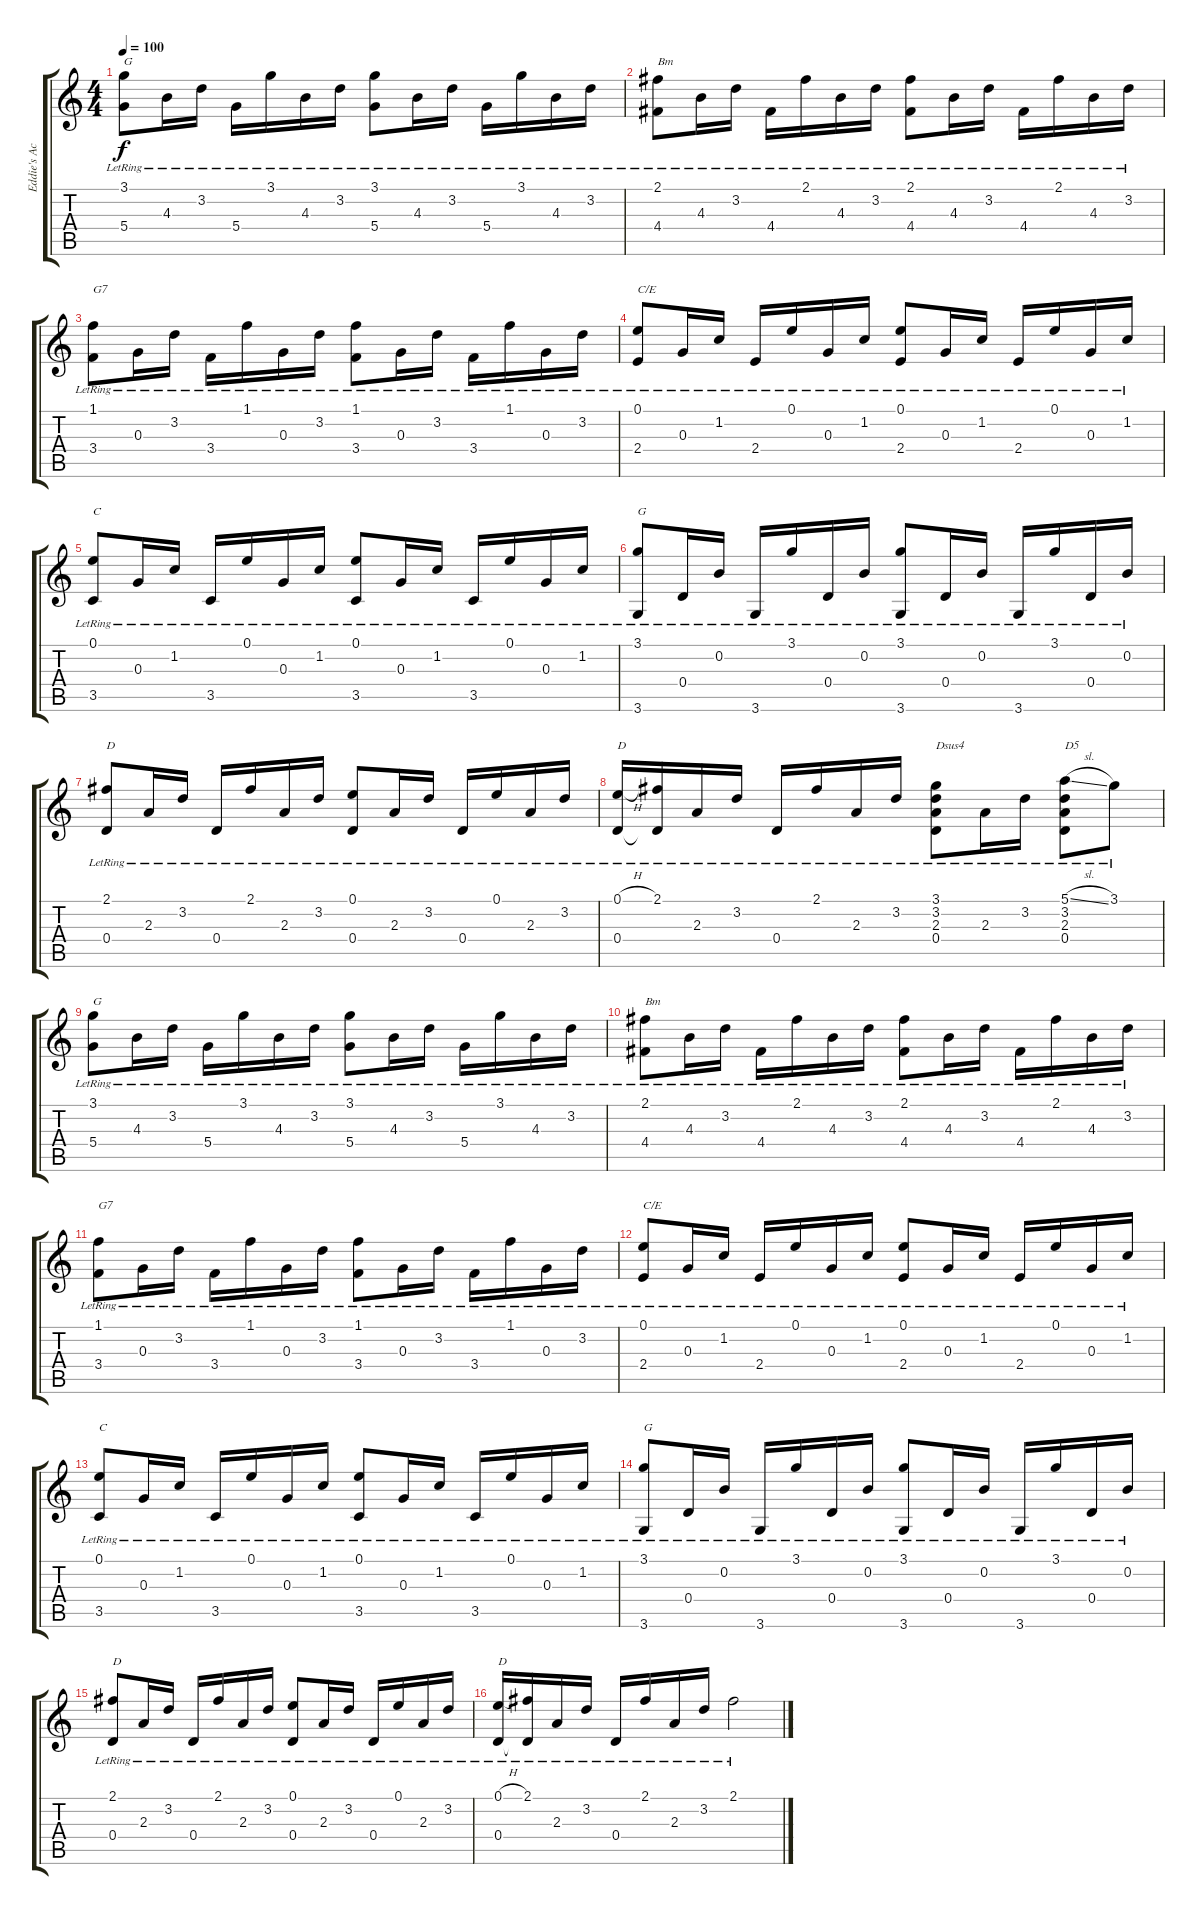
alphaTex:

\track ("Eddie's Acoustic-Guitar" "Eddie's Ac") {instrument acousticguitarsteel}
\staff {score tabs}
\tuning (E4 B3 G3 D3 A2 E2) {hide}
\ts (4 4)
\tempo 100
\clef g2
\ks c
(3.1{lr} 5.4{lr}).8{txt "G" dy f} 4.3{lr}.16 3.2{lr}.16 5.4{lr}.16 3.1{lr}.16 4.3{lr}.16 3.2{lr}.16 (3.1{lr} 5.4{lr}).8 4.3{lr}.16 3.2{lr}.16 5.4{lr}.16 3.1{lr}.16 4.3{lr}.16 3.2{lr}.16 |
(2.1{lr} 4.4{lr}).8{txt "Bm"} 4.3{lr}.16 3.2{lr}.16 4.4{lr}.16 2.1{lr}.16 4.3{lr}.16 3.2{lr}.16 (2.1{lr} 4.4{lr}).8 4.3{lr}.16 3.2{lr}.16 4.4{lr}.16 2.1{lr}.16 4.3{lr}.16 3.2{lr}.16 |
(1.1{lr} 3.4{lr}).8{txt "G7"} 0.3{lr}.16 3.2{lr}.16 3.4{lr}.16 1.1{lr}.16 0.3{lr}.16 3.2{lr}.16 (1.1{lr} 3.4{lr}).8 0.3{lr}.16 3.2{lr}.16 3.4{lr}.16 1.1{lr}.16 0.3{lr}.16 3.2{lr}.16 |
(0.1{lr} 2.4{lr}).8{txt "C/E"} 0.3{lr}.16 1.2{lr}.16 2.4{lr}.16 0.1{lr}.16 0.3{lr}.16 1.2{lr}.16 (0.1{lr} 2.4{lr}).8 0.3{lr}.16 1.2{lr}.16 2.4{lr}.16 0.1{lr}.16 0.3{lr}.16 1.2{lr}.16 |
(0.1{lr} 3.5{lr}).8{txt "C"} 0.3{lr}.16 1.2{lr}.16 3.5{lr}.16 0.1{lr}.16 0.3{lr}.16 1.2{lr}.16 (0.1{lr} 3.5{lr}).8 0.3{lr}.16 1.2{lr}.16 3.5{lr}.16 0.1{lr}.16 0.3{lr}.16 1.2{lr}.16 |
(3.1{lr} 3.6{lr}).8{txt "G"} 0.4{lr}.16 0.2{lr}.16 3.6{lr}.16 3.1{lr}.16 0.4{lr}.16 0.2{lr}.16 (3.1{lr} 3.6{lr}).8 0.4{lr}.16 0.2{lr}.16 3.6{lr}.16 3.1{lr}.16 0.4{lr}.16 0.2{lr}.16 |
(2.1{lr} 0.4{lr}).8{txt "D"} 2.3{lr}.16 3.2{lr}.16 0.4{lr}.16 2.1{lr}.16 2.3{lr}.16 3.2{lr}.16 (0.1{lr} 0.4{lr}).8 2.3{lr}.16 3.2{lr}.16 0.4{lr}.16 0.1{lr}.16 2.3{lr}.16 3.2{lr}.16 |
(0.1{h lr} 0.4{lr}).16{txt "D"} (2.1{lr} 0.4{t}).16 2.3{lr}.16 3.2{lr}.16 0.4{lr}.16 2.1{lr}.16 2.3{lr}.16 3.2{lr}.16 (3.1{lr} 3.2 2.3 0.4).8{txt "Dsus4"} 2.3{lr}.16 3.2{lr}.16 (5.1{sl lr} 3.2 2.3 0.4).8{txt "D5"} 3.1{lr}.8 |
(3.1{lr} 5.4{lr}).8{txt "G"} 4.3{lr}.16 3.2{lr}.16 5.4{lr}.16 3.1{lr}.16 4.3{lr}.16 3.2{lr}.16 (3.1{lr} 5.4{lr}).8 4.3{lr}.16 3.2{lr}.16 5.4{lr}.16 3.1{lr}.16 4.3{lr}.16 3.2{lr}.16 |
(2.1{lr} 4.4{lr}).8{txt "Bm"} 4.3{lr}.16 3.2{lr}.16 4.4{lr}.16 2.1{lr}.16 4.3{lr}.16 3.2{lr}.16 (2.1{lr} 4.4{lr}).8 4.3{lr}.16 3.2{lr}.16 4.4{lr}.16 2.1{lr}.16 4.3{lr}.16 3.2{lr}.16 |
(1.1{lr} 3.4{lr}).8{txt "G7"} 0.3{lr}.16 3.2{lr}.16 3.4{lr}.16 1.1{lr}.16 0.3{lr}.16 3.2{lr}.16 (1.1{lr} 3.4{lr}).8 0.3{lr}.16 3.2{lr}.16 3.4{lr}.16 1.1{lr}.16 0.3{lr}.16 3.2{lr}.16 |
(0.1{lr} 2.4{lr}).8{txt "C/E"} 0.3{lr}.16 1.2{lr}.16 2.4{lr}.16 0.1{lr}.16 0.3{lr}.16 1.2{lr}.16 (0.1{lr} 2.4{lr}).8 0.3{lr}.16 1.2{lr}.16 2.4{lr}.16 0.1{lr}.16 0.3{lr}.16 1.2{lr}.16 |
(0.1{lr} 3.5{lr}).8{txt "C"} 0.3{lr}.16 1.2{lr}.16 3.5{lr}.16 0.1{lr}.16 0.3{lr}.16 1.2{lr}.16 (0.1{lr} 3.5{lr}).8 0.3{lr}.16 1.2{lr}.16 3.5{lr}.16 0.1{lr}.16 0.3{lr}.16 1.2{lr}.16 |
(3.1{lr} 3.6{lr}).8{txt "G"} 0.4{lr}.16 0.2{lr}.16 3.6{lr}.16 3.1{lr}.16 0.4{lr}.16 0.2{lr}.16 (3.1{lr} 3.6{lr}).8 0.4{lr}.16 0.2{lr}.16 3.6{lr}.16 3.1{lr}.16 0.4{lr}.16 0.2{lr}.16 |
(2.1{lr} 0.4{lr}).8{txt "D"} 2.3{lr}.16 3.2{lr}.16 0.4{lr}.16 2.1{lr}.16 2.3{lr}.16 3.2{lr}.16 (0.1{lr} 0.4{lr}).8 2.3{lr}.16 3.2{lr}.16 0.4{lr}.16 0.1{lr}.16 2.3{lr}.16 3.2{lr}.16 |
(0.1{h lr} 0.4{lr}).16{txt "D"} (2.1{lr} 0.4{t}).16 2.3{lr}.16 3.2{lr}.16 0.4{lr}.16 2.1{lr}.16 2.3{lr}.16 3.2{lr}.16 2.1{lr}.2
